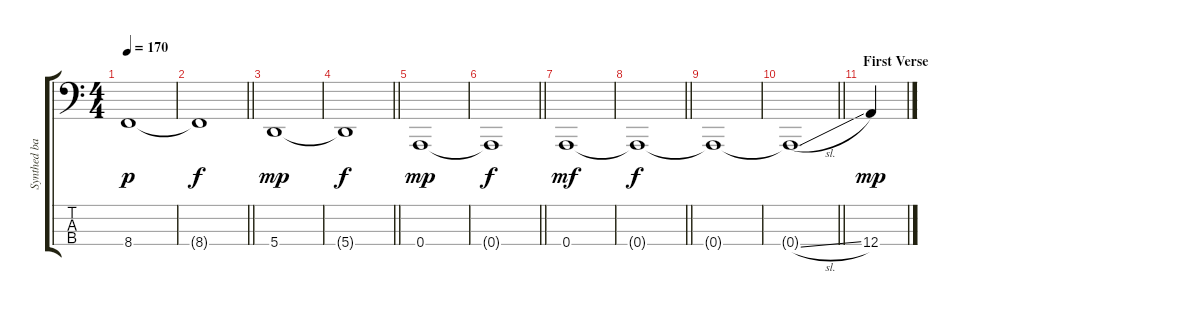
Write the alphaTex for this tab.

\track ("Synthed bas" "Synthed ba") {instrument electricbassfinger}
\staff {score tabs}
\tuning (D2 A1 E1 A0) {hide}
\ts (4 4)
\tempo 170
\clef f4
\ks c
8.4.1{dy p} |
\barLineRight lightlight
8.4{t}.1{dy f} |
5.4.1{dy mp} |
\barLineRight lightlight
5.4{t}.1{dy f} |
0.4.1{dy mp} |
\barLineRight lightlight
0.4{t}.1{dy f} |
0.4.1{dy mf} |
\barLineRight lightlight
0.4{t}.1{dy f} |
0.4{t}.1 |
\barLineRight lightlight
0.4{sl t}.1 |
\section ("" "First Verse")
12.4.4{dy mp}
